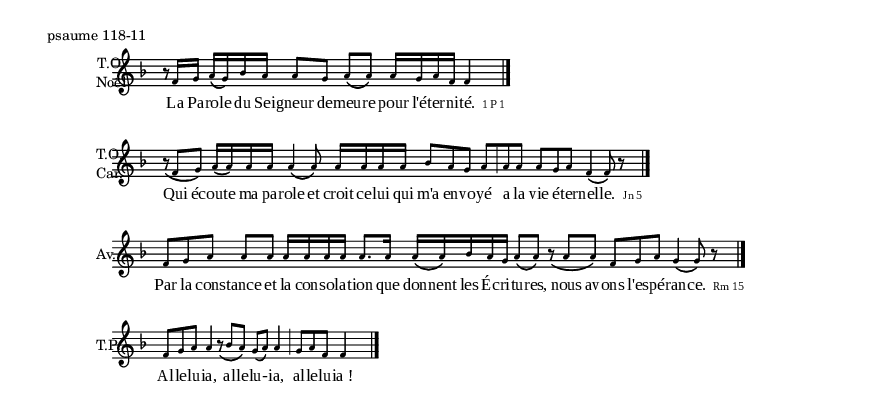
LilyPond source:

\version "2.12.0"
 \include "definitions.ly"
 \markup {psaume  118-11}


\relative a' { 
	\new Staff {
		\cadenzaOn
		\key f \major
		\set Staff.instrumentName = \markup{ \center-column { T.O. Noël } }
		
		r8 f16[ g] a[\( g\) bes a] a8[ g] a[\( a\)] a16[ g a f] f4

		
		
		\endBar
	}

	\addlyrics {
		La Pa -- ro -- le du Sei -- gneur de -- meu -- re pour l'é -- ter -- ni -- té.
 		\markup { \citation #"1 P 1" } }
	
	
}

\relative a' { 
	\new Staff {
		\cadenzaOn
		\key f \major
		\set Staff.instrumentName = \markup{ \center-column { T.O. Car. } }
		\times 2/3 { r8_\( f[ g]\) }
		a16[\( a\) a a]
		\times 2/3 { a4\( a8\) }
		a16[ a a a]
		\times 2/3 { bes8[ a g] }
		\times 2/3 { a8[\cesure a a] }
		\times 2/3 { a8[ g a] }
		f4\( f8\) r8
		
		
		\endBar
	}

	\addlyrics {
		Qui éc -- ou -- te ma pa -- role et croit ce -- lui qui m'a en -- vo -- yé a la vie é -- ter -- nel -- le.
 		\markup { \citation #"Jn 5" } }
	
	
}

\relative a' { 
	\new Staff {
		\cadenzaOn
		\key f \major
		\set Staff.instrumentName = \markup{ \center-column { Av. } }
		\times 2/3 { f8[ g a] }
		a8[ a]
		a16[ a a a]
		a8.[ a16]
		\times 2/5 {a16[\( a\) bes a g]}
		a8[\( a\)]
		\times 2/3 { r8_\( a[ a]\) }
		\times 2/3 { f8[ g a] } 
		g4\( g8\) r8
		\endBar
	}

	\addlyrics {
		Par la cons -- tance et la con -- so -- lat -- ion que don -- nent les Éc -- ri -- tu -- res, nous av -- ons l'es -- pé -- ran -- ce.
 		\markup { \citation #"Rm 15" } }
	
	
}
\relative a' { 
	\new Staff {
		\cadenzaOn
		\key f \major
		\set Staff.instrumentName = \markup{ \center-column { T.P. } }
		
		\times 2/3 {f8[ g a]} a4 
		
		\times 2/3 { r8_\( bes[ a\)] } g[\( a\)] a4
		\cesure \times 2/3 {g8[ a f]} f4

		
		
		\endBar
	}

	\addlyrics {
		Al -- le -- lu -- ia, al -- le -- lu -- - -- ia, al -- le -- lu -- "ia !"
 		\markup { \citation #" " } }
	
	
}

